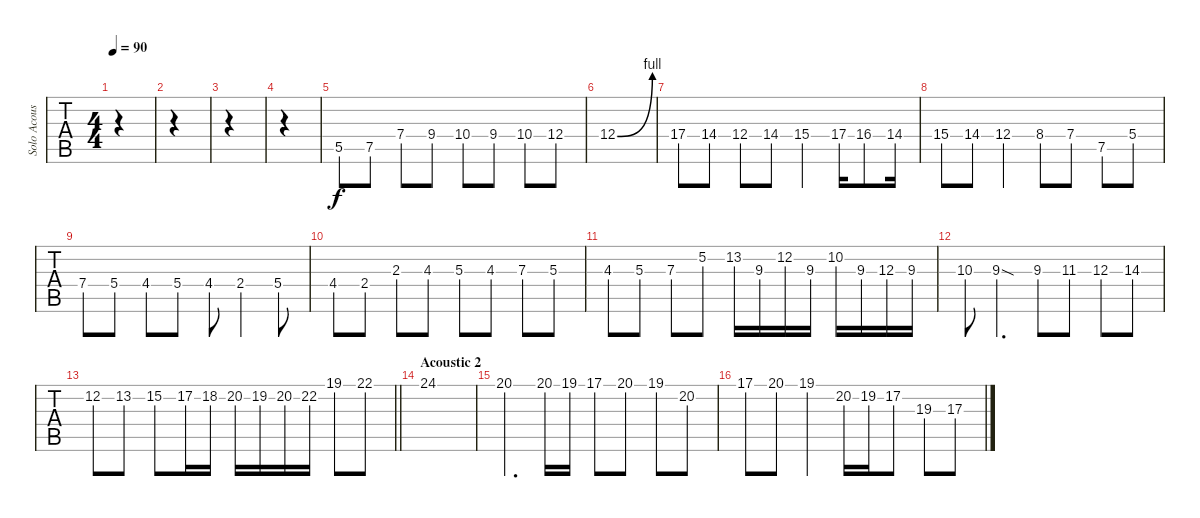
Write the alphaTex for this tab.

\track ("Solo Acoustic" "Solo Acous") {instrument acousticguitarsteel}
\staff {tabs}
\tuning (D4 A3 F3 C3 G2 D2) {hide}
\ts (4 4)
\tempo 90
\clef g2
\ks c
|
|
|
|
5.5.8 7.5.8 7.4.8 9.4.8 10.4.8 9.4.8 10.4.8 12.4.8 |
12.4{be (bend 0 0 60 4)}.1 |
17.4.8 14.4.8 12.4.8 14.4.8 15.4.4 17.4.16 16.4.8 14.4.16 |
15.4.8 14.4.8 12.4.4 8.4.8 7.4.8 7.5.8 5.4.8 |
7.4.8 5.4.8 4.4.8 5.4.8 4.4.8 2.4.4 5.4.8 |
4.4.8 2.4.8 2.3.8 4.3.8 5.3.8 4.3.8 7.3.8 5.3.8 |
4.3.8 5.3.8 7.3.8 5.2.8 13.2.16 9.3.16 12.2.16 9.3.16 10.2.16 9.3.16 12.3.16 9.3.16 |
10.3.8 9.3{sod}.4{d} 9.3.8 11.3.8 12.3.8 14.3.8 |
\barLineRight lightlight
12.2.8 13.2.8 15.2.8 17.2.16 18.2.16 20.2.16 19.2.16 20.2.16 22.2.16 19.1.8 22.1.8 |
\section ("" "Acoustic 2")
24.1.1 |
20.1.4{d} 20.1.16 19.1.16 17.1.8 20.1.8 19.1.8 20.2.8 |
17.1.8 20.1.8 19.1.4 20.2.16 19.2.16 17.2.8 19.3.8 17.3.8
